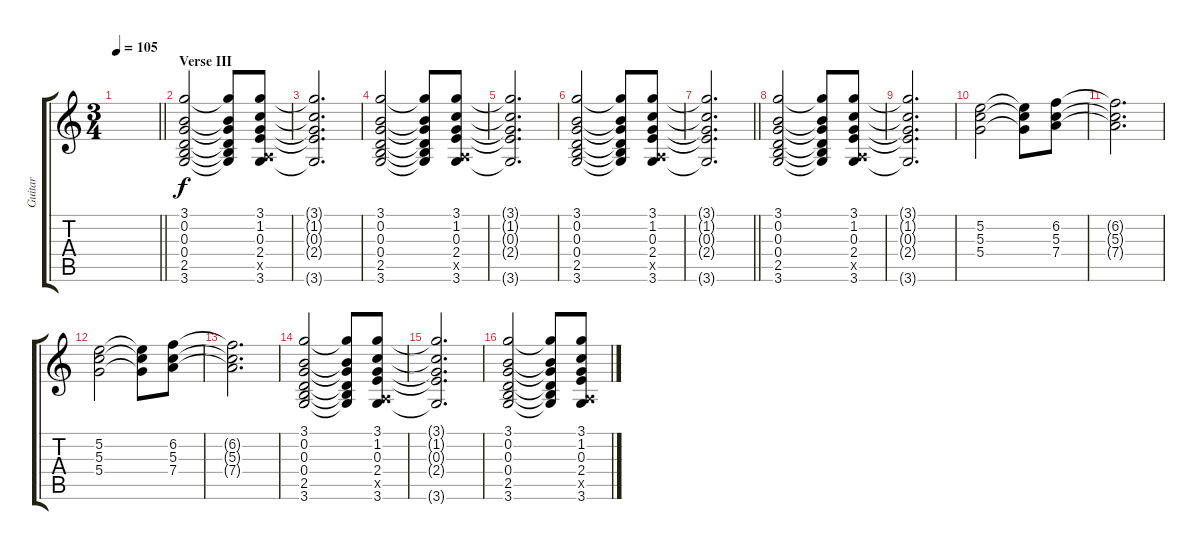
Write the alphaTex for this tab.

\track ("Guitar" "Guitar") {instrument overdrivenguitar}
\staff {score tabs}
\tuning (E4 B3 G3 D3 A2 E2) {hide}
\ts (3 4)
\tempo 105
\clef g2
\barLineRight lightlight
\ks c
|
\section ("" "Verse III")
(3.1 0.2 0.3 0.4 2.5 3.6).2 (3.1{t} 0.2{t} 0.3{t} 0.4{t} 2.5{t} 3.6{t}).8 (3.1 1.2 0.3 2.4 0.5{x} 3.6).8 |
(3.1{t} 1.2{t} 0.3{t} 2.4{t} 3.6{t}).2{d} |
(3.1 0.2 0.3 0.4 2.5 3.6).2 (3.1{t} 0.2{t} 0.3{t} 0.4{t} 2.5{t} 3.6{t}).8 (3.1 1.2 0.3 2.4 0.5{x} 3.6).8 |
(3.1{t} 1.2{t} 0.3{t} 2.4{t} 3.6{t}).2{d} |
(3.1 0.2 0.3 0.4 2.5 3.6).2 (3.1{t} 0.2{t} 0.3{t} 0.4{t} 2.5{t} 3.6{t}).8 (3.1 1.2 0.3 2.4 0.5{x} 3.6).8 |
\barLineRight lightlight
(3.1{t} 1.2{t} 0.3{t} 2.4{t} 3.6{t}).2{d} |
(3.1 0.2 0.3 0.4 2.5 3.6).2 (3.1{t} 0.2{t} 0.3{t} 0.4{t} 2.5{t} 3.6{t}).8 (3.1 1.2 0.3 2.4 0.5{x} 3.6).8 |
(3.1{t} 1.2{t} 0.3{t} 2.4{t} 3.6{t}).2{d} |
(5.2 5.3 5.4).2 (5.2{t} 5.3{t} 5.4{t}).8 (6.2 5.3 7.4).8 |
(6.2{t} 5.3{t} 7.4{t}).2{d} |
(5.2 5.3 5.4).2 (5.2{t} 5.3{t} 5.4{t}).8 (6.2 5.3 7.4).8 |
(6.2{t} 5.3{t} 7.4{t}).2{d} |
(3.1 0.2 0.3 0.4 2.5 3.6).2 (3.1{t} 0.2{t} 0.3{t} 0.4{t} 2.5{t} 3.6{t}).8 (3.1 1.2 0.3 2.4 0.5{x} 3.6).8 |
(3.1{t} 1.2{t} 0.3{t} 2.4{t} 3.6{t}).2{d} |
(3.1 0.2 0.3 0.4 2.5 3.6).2 (3.1{t} 0.2{t} 0.3{t} 0.4{t} 2.5{t} 3.6{t}).8 (3.1 1.2 0.3 2.4 0.5{x} 3.6).8
